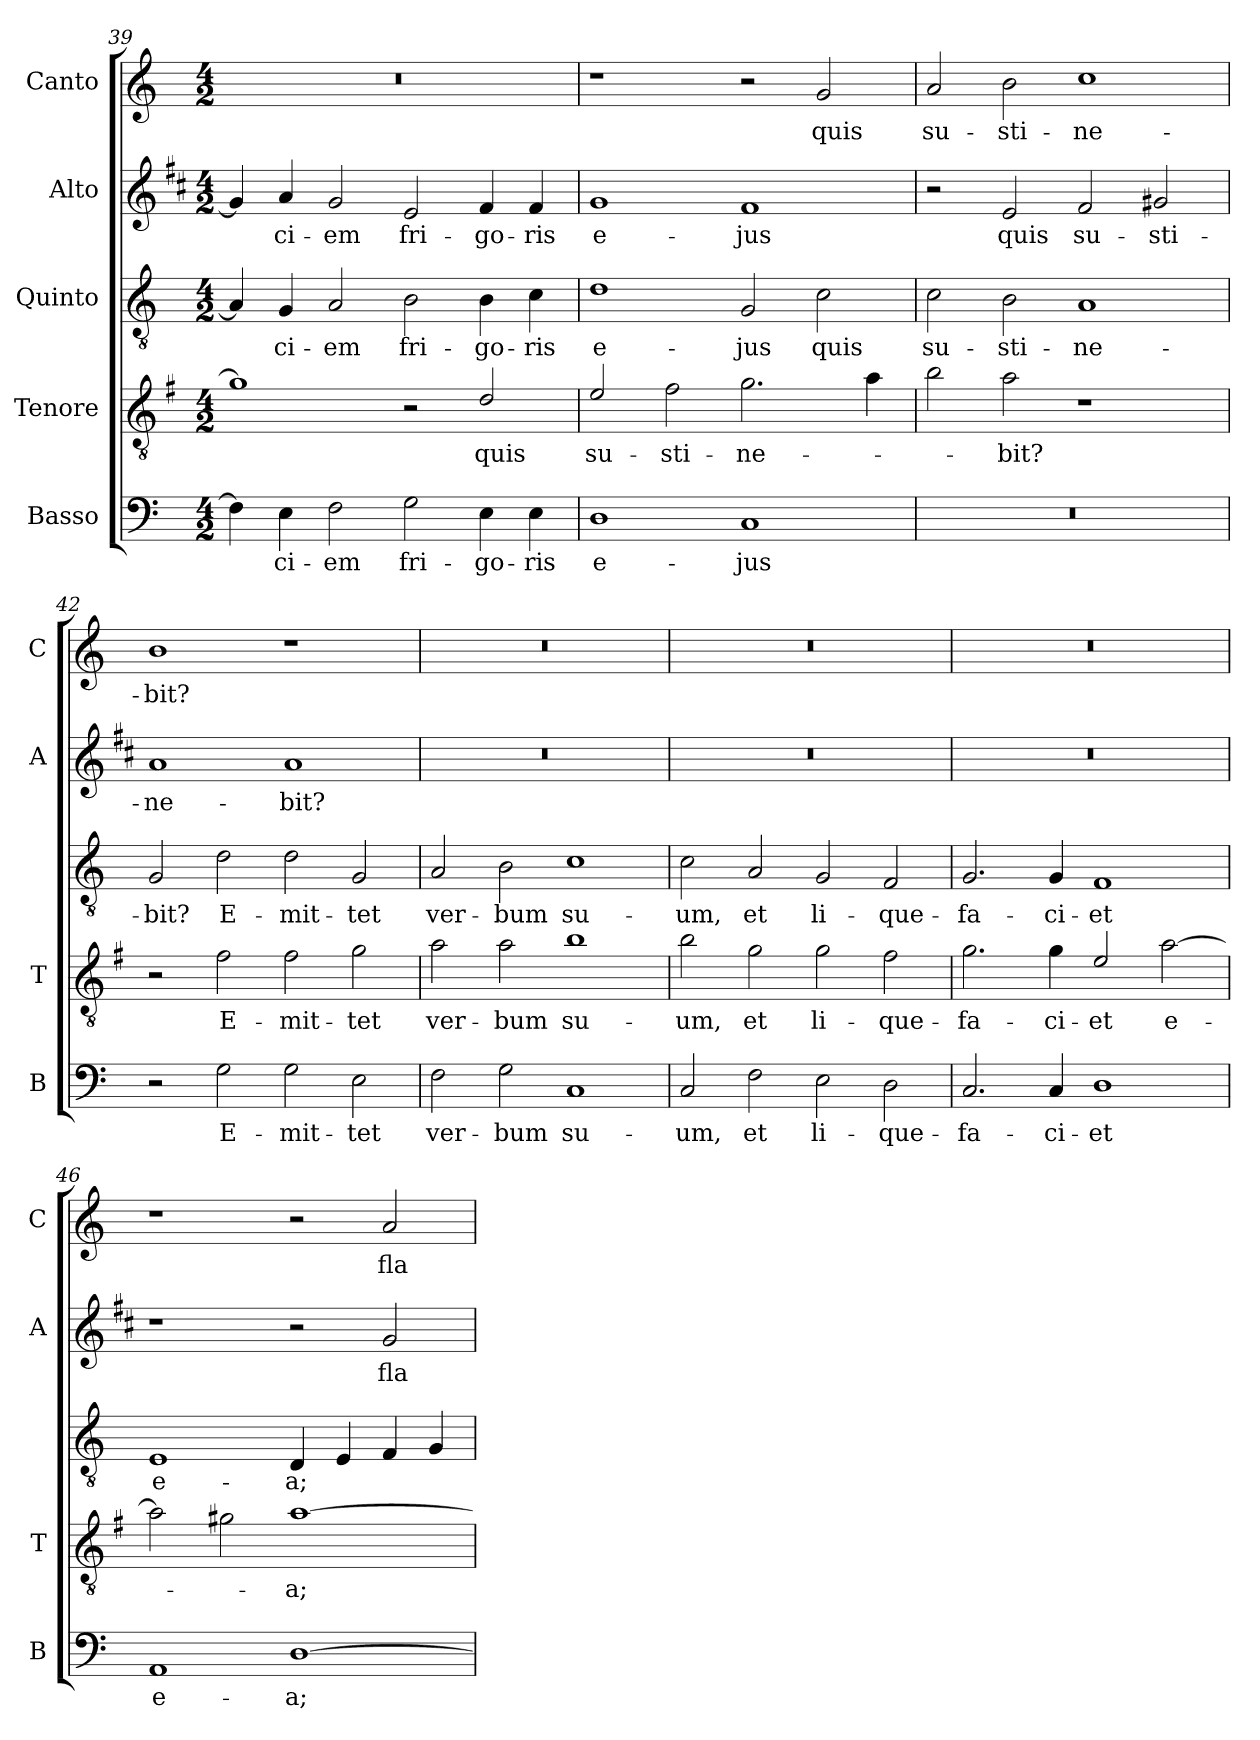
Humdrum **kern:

**kern	**text	**kern	**text	**kern	**text	**kern	**text	**kern	**text
*part5	*part5	*part4	*part4	*part3	*part3	*part2	*part2	*part1	*part1
*staff5	*staff5	*staff4	*staff4	*staff3	*staff3	*staff2	*staff2	*staff1	*staff1
*I"Basso	*	*I"Tenore	*	*I"Quinto	*	*I"Alto	*	*I"Canto	*
*I'B	*	*I'T	*	*	*	*I'A	*	*I'C	*
*clefF4	*	*clefGv2	*	*clefGv2	*	*clefG2	*	*clefG2	*
*	*	*ITrd4c7	*	*	*	*ITrd1c2	*	*	*
*k[]	*	*k[]	*	*k[]	*	*k[]	*	*k[]	*
*C:	*	*C:	*	*C:	*	*C:	*	*C:	*
*M4/2	*	*M4/2	*	*M4/2	*	*M4/2	*	*M4/2	*
=39	=39	=39	=39	=39	=39	=39	=39	=39	=39
4F\]	.	1c]	.	4A/]	.	4f/]	.	0r	.
!	!LO:LY:b	!	!	!	!LO:LY:b	!	!LO:LY:b	!	!
4E\	-ci-	.	.	4G/	-ci-	4g/	-ci-	.	.
!	!LO:LY:b	!	!	!	!LO:LY:b	!	!LO:LY:b	!	!
2F\	-em	.	.	2A/	-em	2f/	-em	.	.
!	!LO:LY:b	!	!	!	!LO:LY:b	!	!LO:LY:b	!	!
2G\	fri-	2r	.	2B\	fri-	2d/	fri-	.	.
!	!LO:LY:b	!	!LO:LY:b	!	!LO:LY:b	!	!LO:LY:b	!	!
4E\	-go-	2G/	quis	4B\	-go-	4e/	-go-	.	.
!	!LO:LY:b	!	!	!	!LO:LY:b	!	!LO:LY:b	!	!
4E\	-ris	.	.	4c\	-ris	4e/	-ris	.	.
=40	=40	=40	=40	=40	=40	=40	=40	=40	=40
!	!LO:LY:b	!	!LO:LY:b	!	!LO:LY:b	!	!LO:LY:b	!	!
1D	e-	2A/	su-	1d	e-	1f	e-	1r	.
!	!	!	!LO:LY:b	!	!	!	!	!	!
.	.	2B\	-sti-	.	.	.	.	.	.
!	!LO:LY:b	!	!LO:LY:b	!	!LO:LY:b	!	!LO:LY:b	!	!
1C	-jus	2.c\	-ne-	2G/	-jus	1e	-jus	2r	.
!	!	!	!	!	!LO:LY:b	!	!	!	!LO:LY:b
.	.	.	.	2c\	quis	.	.	2g/	quis
.	.	4d\	.	.	.	.	.	.	.
=41	=41	=41	=41	=41	=41	=41	=41	=41	=41
!	!	!	!	!	!LO:LY:b	!	!	!	!LO:LY:b
0r	.	2e\	.	2c\	su-	2r	.	2a/	su-
!	!	!	!LO:LY:b	!	!LO:LY:b	!	!LO:LY:b	!	!LO:LY:b
.	.	2d\	-bit?	2B\	-sti-	2d/	quis	2b\	-sti-
!	!	!	!	!	!LO:LY:b	!	!LO:LY:b	!	!LO:LY:b
.	.	1r	.	1A	-ne-	2e/	su-	1cc	-ne-
!	!	!	!	!	!	!	!LO:LY:b	!	!
.	.	.	.	.	.	2f#X/	-sti-	.	.
=42	=42	=42	=42	=42	=42	=42	=42	=42	=42
!	!	!	!	!	!LO:LY:b	!	!LO:LY:b	!	!LO:LY:b
2r	.	2r	.	2G/	-bit?	1g	-ne-	1b	-bit?
!	!LO:LY:b	!	!LO:LY:b	!	!LO:LY:b	!	!	!	!
2G\	E-	2B\	E-	2d\	E-	.	.	.	.
!	!LO:LY:b	!	!LO:LY:b	!	!LO:LY:b	!	!LO:LY:b	!	!
2G\	-mit-	2B\	-mit-	2d\	-mit-	1g	-bit?	1r	.
!	!LO:LY:b	!	!LO:LY:b	!	!LO:LY:b	!	!	!	!
2E\	-tet	2c\	-tet	2G/	-tet	.	.	.	.
!!LO:PB:g=z
=43	=43	=43	=43	=43	=43	=43	=43	=43	=43
!	!LO:LY:b	!	!LO:LY:b	!	!LO:LY:b	!	!	!	!
2F\	ver-	2d\	ver-	2A/	ver-	0r	.	0r	.
!	!LO:LY:b	!	!LO:LY:b	!	!LO:LY:b	!	!	!	!
2G\	-bum	2d\	-bum	2B\	-bum	.	.	.	.
!	!LO:LY:b	!	!LO:LY:b	!	!LO:LY:b	!	!	!	!
1C	su-	1e	su-	1c	su-	.	.	.	.
=44	=44	=44	=44	=44	=44	=44	=44	=44	=44
!	!LO:LY:b	!	!LO:LY:b	!	!LO:LY:b	!	!	!	!
2C/	-um,	2e\	-um,	2c\	-um,	0r	.	0r	.
!	!LO:LY:b	!	!LO:LY:b	!	!LO:LY:b	!	!	!	!
2F\	et	2c\	et	2A/	et	.	.	.	.
!	!LO:LY:b	!	!LO:LY:b	!	!LO:LY:b	!	!	!	!
2E\	li-	2c\	li-	2G/	li-	.	.	.	.
!	!LO:LY:b	!	!LO:LY:b	!	!LO:LY:b	!	!	!	!
2D\	-que-	2B\	-que-	2F/	-que-	.	.	.	.
=45	=45	=45	=45	=45	=45	=45	=45	=45	=45
!	!LO:LY:b	!	!LO:LY:b	!	!LO:LY:b	!	!	!	!
2.C/	-fa-	2.c\	-fa-	2.G/	-fa-	0r	.	0r	.
!	!LO:LY:b	!	!LO:LY:b	!	!LO:LY:b	!	!	!	!
4C/	-ci-	4c\	-ci-	4G/	-ci-	.	.	.	.
!	!LO:LY:b	!	!LO:LY:b	!	!LO:LY:b	!	!	!	!
1D	-et	2A/	-et	1F	-et	.	.	.	.
!	!	!	!LO:LY:b	!	!	!	!	!	!
.	.	[2d\	e-	.	.	.	.	.	.
=46	=46	=46	=46	=46	=46	=46	=46	=46	=46
!	!LO:LY:b	!	!	!	!LO:LY:b	!	!	!	!
1AA	e-	2d\]	.	1E	e-	1r	.	1r	.
.	.	2c#X\	.	.	.	.	.	.	.
!	!LO:LY:b	!	!LO:LY:b	!	!LO:LY:b	!	!	!	!
[1D	-a;	[1d	-a;	4D/	-a;	2r	.	2r	.
.	.	.	.	4E/	.	.	.	.	.
!	!	!	!	!	!	!	!LO:LY:b	!	!LO:LY:b
.	.	.	.	4F/	.	2f/	fla-	2a/	fla-
.	.	.	.	4G/	.	.	.	.	.
=	=	=	=	=	=	=	=	=	=
*-	*-	*-	*-	*-	*-	*-	*-	*-	*-
